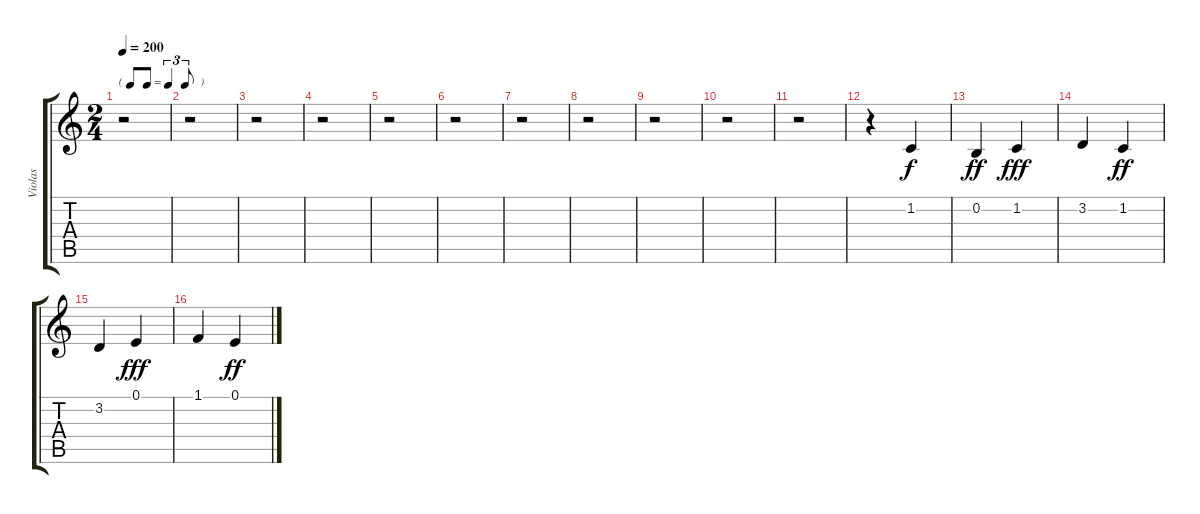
\track ("Violas" "Violas") {instrument stringensemble1}
\staff {score tabs}
\tuning (E4 B3 G3 D3 A2 E2) {hide}
\ts (2 4)
\tf triplet8th
\tempo 200
\clef g2
\ks c
r.2{dy ff} |
r.2 |
r.2 |
r.2 |
r.2 |
r.2 |
r.2 |
r.2 |
r.2 |
r.2 |
r.2 |
r.4 1.2.4{dy f} |
0.2.4{dy ff} 1.2.4{dy fff} |
3.2.4 1.2.4{dy ff} |
3.2.4 0.1.4{dy fff} |
1.1.4 0.1.4{dy ff}
